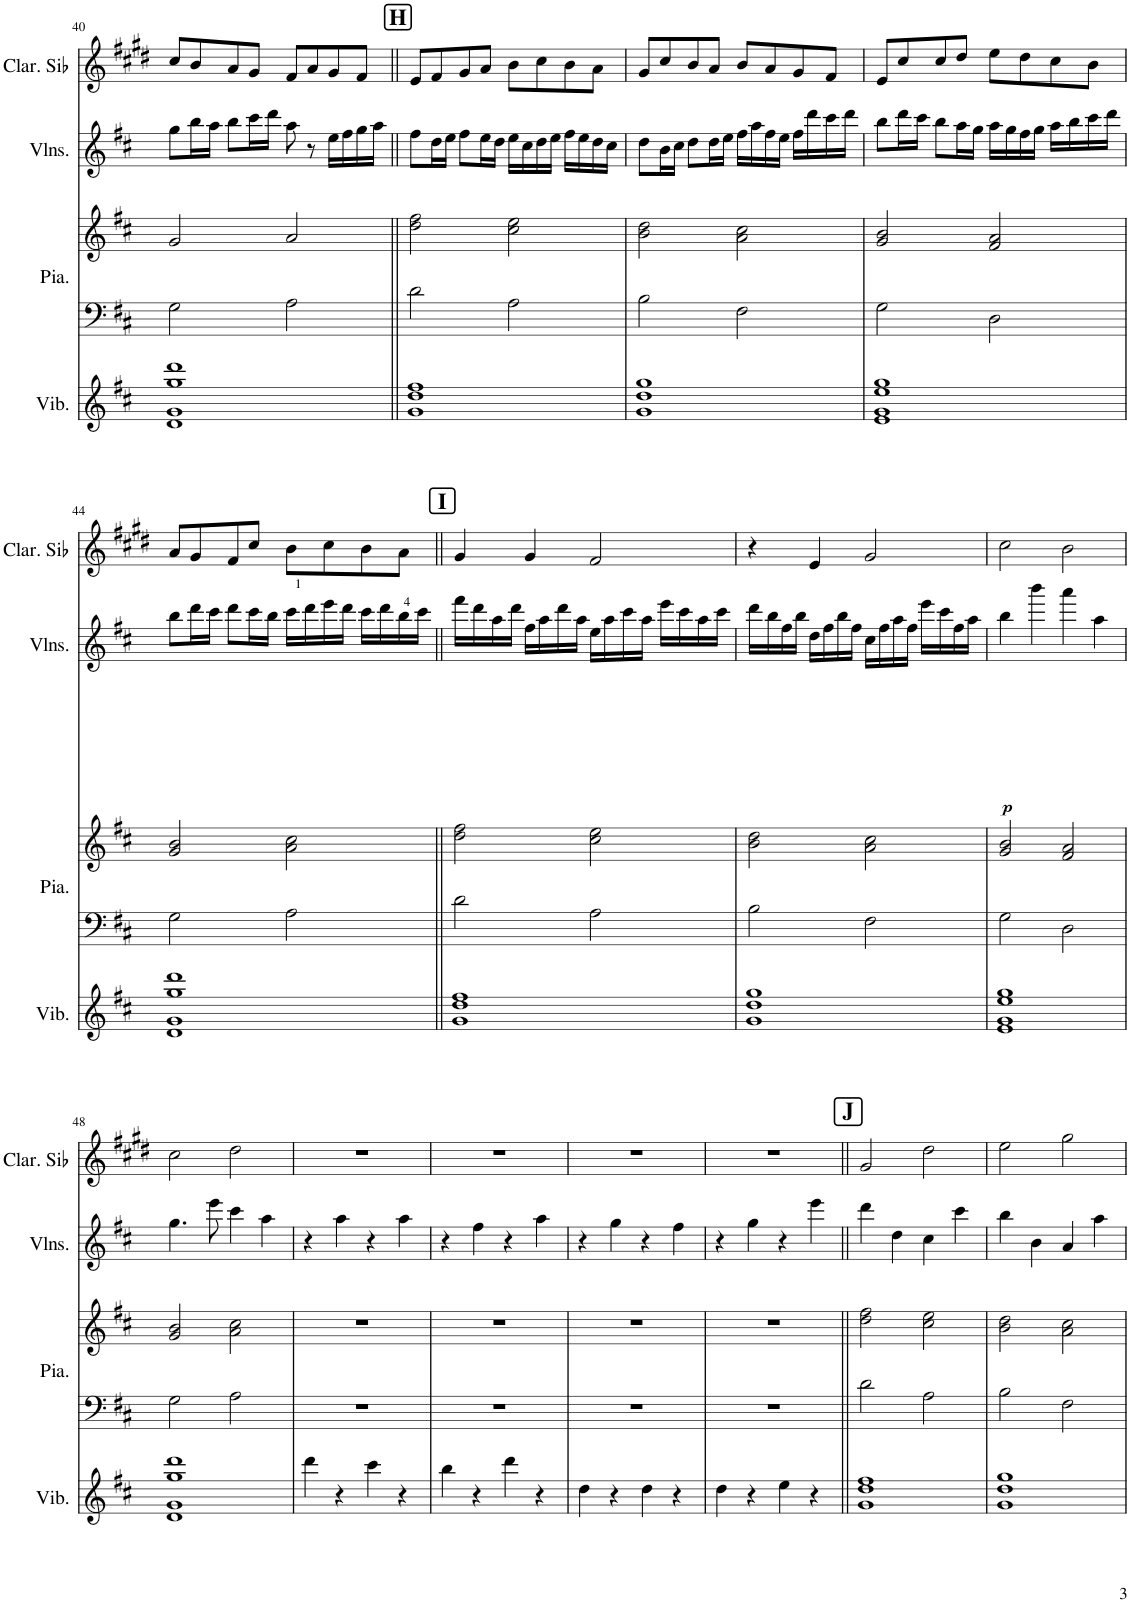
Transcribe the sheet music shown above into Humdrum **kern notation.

**kern	**kern	**kern	**kern	**kern
*part4	*part3	*part3	*part2	*part1
*staff5	*staff4	*staff3	*staff2	*staff1
*I"Vibraphone	*I"Piano	*	*I"Violons	*I"Clarinette en Sib
*I'Vib.	*I'Pia.	*	*I'Vlns.	*I'Clar. Sib
!!LO:PB:g=z
*clefG2	*clefF4	*clefG2	*clefG2	*clefG2
*	*	*	*	*Trd1c2
*k[f#c#]	*k[f#c#]	*k[f#c#]	*k[f#c#]	*k[f#c#g#d#]
*M4/4	*M4/4	*M4/4	*M4/4	*M4/4
=40	=40	=40	=40	=40
1d 1g 1gg 1ddd	2G\	2g/	8gg\L	8cc#/L
.	.	.	16bb\L	8b/
.	.	.	16aa\JJ	.
.	.	.	8bb\L	8a/
.	.	.	16ccc#\L	8g#/J
.	.	.	16ddd\JJ	.
.	2A\	2a/	8aa\	8f#/L
.	.	.	8r	8a/
.	.	.	16ee\LL	8g#/
.	.	.	16ff#\	.
.	.	.	16gg\	8f#/J
.	.	.	16aa\JJ	.
!!LO:REH:place=s1:a:B:cj:fs=14:t=H
=41||	=41||	=41||	=41||	=41||
1g 1dd 1ff#	2d\	2dd\ 2ff#\	8ff#\L	8e/L
.	.	.	16dd\L	8f#/
.	.	.	16ee\JJ	.
.	.	.	8ff#\L	8g#/
.	.	.	16ee\L	8a/J
.	.	.	16dd\JJ	.
.	2A\	2cc#\ 2ee\	16ee\LL	8b\L
.	.	.	16cc#\	.
.	.	.	16dd\	8cc#\
.	.	.	16ee\JJ	.
.	.	.	16ff#\LL	8b\
.	.	.	16ee\	.
.	.	.	16dd\	8a\J
.	.	.	16cc#\JJ	.
=42	=42	=42	=42	=42
1g 1dd 1gg	2B\	2b\ 2dd\	8dd\L	8g#/L
.	.	.	16b\L	8cc#/
.	.	.	16cc#\JJ	.
.	.	.	8dd\L	8b/
.	.	.	16dd\L	8a/J
.	.	.	16ee\JJ	.
.	2F#\	2a\ 2cc#\	16ff#\LL	8b/L
.	.	.	16aa\	.
.	.	.	16ff#\	8a/
.	.	.	16ee\JJ	.
.	.	.	16ff#\LL	8g#/
.	.	.	16ddd\	.
.	.	.	16ccc#\	8f#/J
.	.	.	16ddd\JJ	.
=43	=43	=43	=43	=43
1e 1g 1ee 1gg	2G\	2g/ 2b/	8bb\L	8e/L
.	.	.	16ddd\L	8cc#/
.	.	.	16ccc#\JJ	.
.	.	.	8bb\L	8cc#/
.	.	.	16aa\L	8dd#/J
.	.	.	16gg\JJ	.
.	2D\	2f#/ 2a/	16aa\LL	8ee\L
.	.	.	16gg\	.
.	.	.	16ff#\	8dd#\
.	.	.	16gg\JJ	.
.	.	.	16aa\LL	8cc#\
.	.	.	16bb\	.
.	.	.	16ccc#\	8b\J
.	.	.	16ddd\JJ	.
!!LO:LB:g=z
=44	=44	=44	=44	=44
1d 1g 1gg 1ddd	2G\	2g/ 2b/	8bb\L	8a/L
.	.	.	16ddd\L	8g#/
.	.	.	16ccc#\JJ	.
.	.	.	8ddd\L	8f#/
.	.	.	16ccc#\L	8cc#/J
.	.	.	16bb\JJ	.
.	2A\	2a\ 2cc#\	16ccc#\LL	8b\L
.	.	.	16ddd\	.
.	.	.	16eee\	8cc#\
.	.	.	16ddd\JJ	.
.	.	.	16ccc#\LL	8b\
.	.	.	16ddd\	.
.	.	.	16bb\	8a\J
.	.	.	16ccc#\JJ	.
!!LO:REH:place=s1:a:B:cj:fs=14:t=I
=45||	=45||	=45||	=45||	=45||
1g 1dd 1ff#	2d\	2dd\ 2ff#\	16fff#\LL	4g#/
.	.	.	16ddd\	.
.	.	.	16aa\	.
.	.	.	16ddd\JJ	.
.	.	.	16ff#\LL	4g#/
.	.	.	16aa\	.
.	.	.	16ddd\	.
.	.	.	16aa\JJ	.
.	2A\	2cc#\ 2ee\	16ee\LL	2f#/
.	.	.	16aa\	.
.	.	.	16ccc#\	.
.	.	.	16aa\JJ	.
.	.	.	16eee\LL	.
.	.	.	16ccc#\	.
.	.	.	16aa\	.
.	.	.	16ccc#\JJ	.
=46	=46	=46	=46	=46
1g 1dd 1gg	2B\	2b\ 2dd\	16ddd\LL	4r
.	.	.	16bb\	.
.	.	.	16ff#\	.
.	.	.	16bb\JJ	.
.	.	.	16dd\LL	4e/
.	.	.	16ff#\	.
.	.	.	16bb\	.
.	.	.	16ff#\JJ	.
.	2F#\	2a\ 2cc#\	16cc#\LL	2g#/
.	.	.	16ff#\	.
.	.	.	16aa\	.
.	.	.	16ff#\JJ	.
.	.	.	16eee\LL	.
.	.	.	16ccc#\	.
.	.	.	16ff#\	.
.	.	.	16aa\JJ	.
=47	=47	=47	=47	=47
1e 1g 1ee 1gg	2G\	2g/ 2b/	4bb\	2cc#\
.	.	.	4bbb\	.
.	2D\	2f#/ 2a/	4aaa\	2b\
.	.	.	4aa\	.
!!LO:LB:g=z
=48	=48	=48	=48	=48
1d 1g 1gg 1ddd	2G\	2g/ 2b/	4.gg\	2cc#\
.	.	.	8eee\	.
.	2A\	2a\ 2cc#\	4ccc#\	2dd#\
.	.	.	4aa\	.
=49	=49	=49	=49	=49
4ddd\	1r	1r	4r	1r
4r	.	.	4aa\	.
4ccc#\	.	.	4r	.
4r	.	.	4aa\	.
=50	=50	=50	=50	=50
4bb\	1r	1r	4r	1r
4r	.	.	4ff#\	.
4ddd\	.	.	4r	.
4r	.	.	4aa\	.
=51	=51	=51	=51	=51
4dd\	1r	1r	4r	1r
4r	.	.	4gg\	.
4dd\	.	.	4r	.
4r	.	.	4ff#\	.
=52	=52	=52	=52	=52
4dd\	1r	1r	4r	1r
4r	.	.	4gg\	.
4ee\	.	.	4r	.
4r	.	.	4eee\	.
!!LO:REH:place=s1:a:B:cj:fs=14:t=J
=53||	=53||	=53||	=53||	=53||
1g 1dd 1ff#	2d\	2dd\ 2ff#\	4ddd\	2g#/
.	.	.	4dd\	.
.	2A\	2cc#\ 2ee\	4cc#\	2dd#\
.	.	.	4ccc#\	.
=54	=54	=54	=54	=54
1g 1dd 1gg	2B\	2b\ 2dd\	4bb\	2ee\
.	.	.	4b\	.
.	2F#\	2a\ 2cc#\	4a/	2gg#\
.	.	.	4aa\	.
=	=	=	=	=
*-	*-	*-	*-	*-
